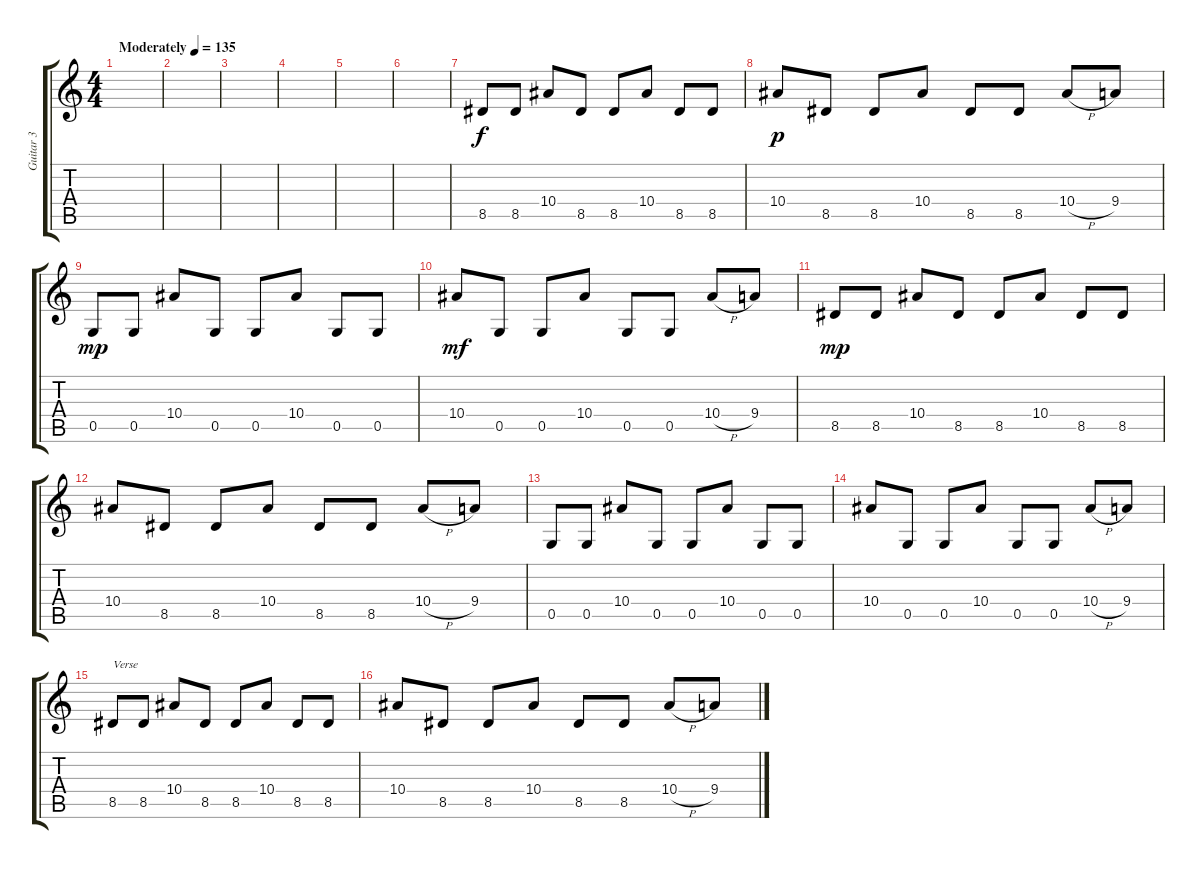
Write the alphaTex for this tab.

\track ("Guitar 3" "Guitar 3") {instrument electricguitarclean}
\staff {score tabs}
\tuning (D4 A3 F3 C3 G2 C2) {hide}
\ts (4 4)
\tempo (135 "Moderately")
\clef g2
\ks c
|
|
|
|
|
|
8.5.8 8.5.8 10.4.8 8.5.8 8.5.8 10.4.8 8.5.8 8.5.8 |
10.4.8{dy p} 8.5.8 8.5.8 10.4.8 8.5.8 8.5.8 10.4{h}.8 9.4.8 |
0.5.8{dy mp} 0.5.8 10.4.8 0.5.8 0.5.8 10.4.8 0.5.8 0.5.8 |
10.4.8{dy mf} 0.5.8 0.5.8 10.4.8 0.5.8 0.5.8 10.4{h}.8 9.4.8 |
8.5.8{dy mp} 8.5.8 10.4.8 8.5.8 8.5.8 10.4.8 8.5.8 8.5.8 |
10.4.8 8.5.8 8.5.8 10.4.8 8.5.8 8.5.8 10.4{h}.8 9.4.8 |
0.5.8 0.5.8 10.4.8 0.5.8 0.5.8 10.4.8 0.5.8 0.5.8 |
10.4.8 0.5.8 0.5.8 10.4.8 0.5.8 0.5.8 10.4{h}.8 9.4.8 |
8.5.8{txt "Verse"} 8.5.8 10.4.8 8.5.8 8.5.8 10.4.8 8.5.8 8.5.8 |
10.4.8 8.5.8 8.5.8 10.4.8 8.5.8 8.5.8 10.4{h}.8 9.4.8
